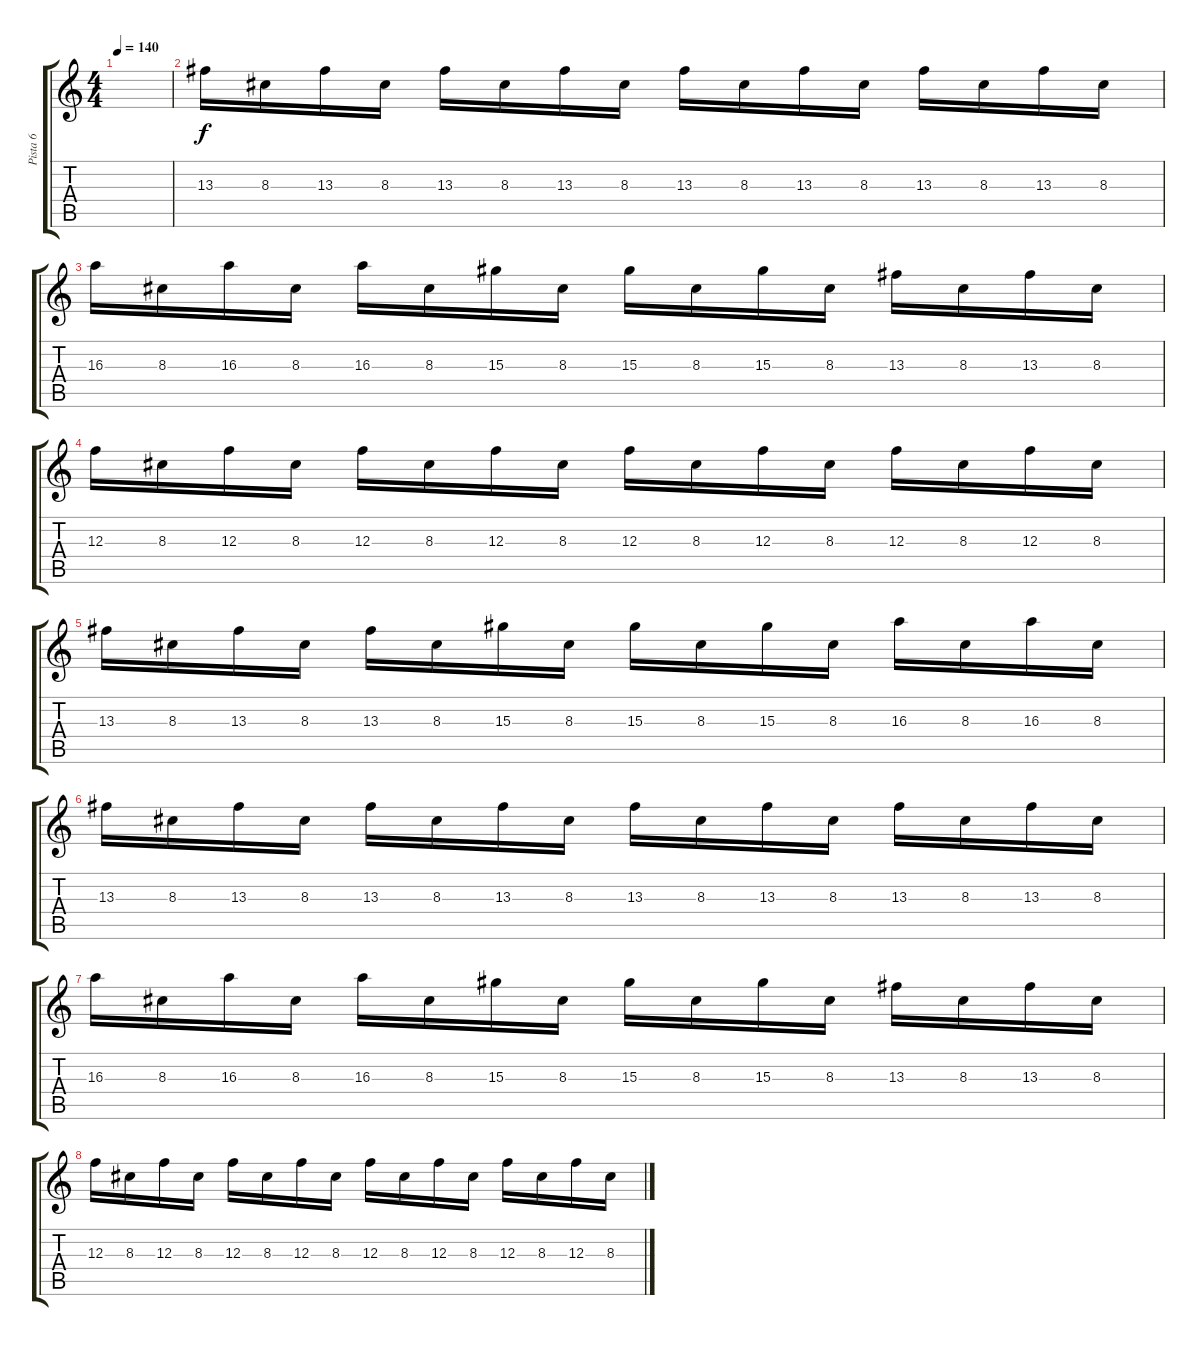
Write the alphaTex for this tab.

\track ("Pista 6" "Pista 6") {instrument distortionguitar}
\staff {score tabs}
\tuning (D4 A3 F3 C3 G2 C2) {hide}
\ts (4 4)
\tempo 140
\clef g2
\ks c
|
13.3.16{volume 2} 8.3.16 13.3.16 8.3.16 13.3.16 8.3.16 13.3.16 8.3.16 13.3.16{volume 4} 8.3.16 13.3.16 8.3.16 13.3.16 8.3.16 13.3.16 8.3.16 |
16.3.16{volume 7} 8.3.16 16.3.16 8.3.16 16.3.16 8.3.16 15.3.16 8.3.16 15.3.16{volume 9} 8.3.16 15.3.16 8.3.16 13.3.16 8.3.16 13.3.16 8.3.16 |
12.3.16{volume 12} 8.3.16 12.3.16 8.3.16 12.3.16 8.3.16 12.3.16 8.3.16 12.3.16{volume 13} 8.3.16 12.3.16 8.3.16 12.3.16 8.3.16 12.3.16 8.3.16 |
13.3.16{volume 13} 8.3.16 13.3.16 8.3.16 13.3.16 8.3.16 15.3.16 8.3.16 15.3.16{volume 15} 8.3.16 15.3.16 8.3.16 16.3.16 8.3.16 16.3.16 8.3.16 |
13.3.16 8.3.16 13.3.16 8.3.16 13.3.16 8.3.16 13.3.16 8.3.16 13.3.16 8.3.16 13.3.16 8.3.16 13.3.16 8.3.16 13.3.16 8.3.16 |
16.3.16 8.3.16 16.3.16 8.3.16 16.3.16 8.3.16 15.3.16 8.3.16 15.3.16 8.3.16 15.3.16 8.3.16 13.3.16 8.3.16 13.3.16 8.3.16 |
12.3.16 8.3.16 12.3.16 8.3.16 12.3.16 8.3.16 12.3.16 8.3.16 12.3.16 8.3.16 12.3.16 8.3.16 12.3.16 8.3.16 12.3.16 8.3.16
